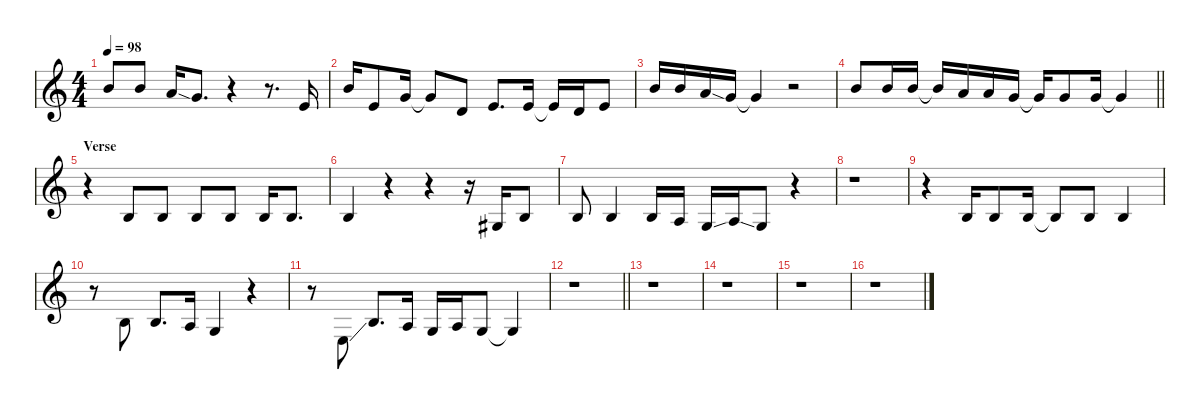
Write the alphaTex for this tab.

\defaultSystemsLayout 4
\hideDynamics
\bracketExtendMode nobrackets
\singleTrackTrackNamePolicy hidden
\multiTrackTrackNamePolicy hidden
\firstSystemTrackNameMode fullname
\firstSystemTrackNameOrientation horizontal
\otherSystemsTrackNameOrientation horizontal
\track ("Vocals 1" "clar.") {instrument clarinet}
\staff {score}
\tuning (E4 B3 G3 D3 A2 E2)
\ts (4 4)
\tempo 98
\clef g2
\ks c
7.1.8{dy f beam Up} 7.1.8{beam Up} 5.1{ss}.16{beam Up} 3.1.8{d beam Up} r.4{beam Up} r.8{d beam Up} 0.1.16{beam Up} |
7.1.16{beam Up} 0.1.8{beam Up} 3.1.16{beam Up} 3.1{t}.8{beam Up} 3.2.8{beam Up} 0.1.8{d beam Up} 0.1.16{beam Up} 0.1{t}.16{beam Up} 3.2.16{beam Up} 0.1.8{beam Up} |
7.1.16{beam Up} 7.1.16{beam Up} 5.1{ss}.16{beam Up} 3.1.16{beam Up} 3.1{t}.4{beam Up} r.2{beam Up} |
\barLineRight lightlight
7.1.8{beam Up} 7.1.16{beam Up} 7.1.16{beam Up} 7.1{t}.16{beam Up} 5.1.16{beam Up} 5.1.16{beam Up} 3.1.16{beam Up} 3.1{t}.16{beam Up} 3.1.8{beam Up} 3.1.16{beam Up} 3.1{t}.4{beam Up} |
\section ("" "Verse")
r.4{beam Down} 0.2.8{beam Up} 0.2.8{beam Up} 0.2.8{beam Up} 0.2.8{beam Up} 0.2.16{beam Up} 0.2.8{d beam Up} |
0.2.4{beam Up} r.4{beam Up} r.4{beam Up} r.16{beam Up} 1.3{acc #}.16{beam Up} 0.2.8{beam Up} |
0.2.8{beam Up} 0.2.4{beam Up} 0.2.16{beam Up} 2.3.16{beam Up} 0.3{ss}.16{beam Up} 2.3{ss}.16{beam Up} 0.3.8{beam Up} r.4{beam Up} |
r.1{beam Down} |
r.4{beam Down} 0.2.16{beam Up} 0.2.8{beam Up} 0.2.16{beam Up} 0.2{t}.8{beam Up} 0.2.8{beam Up} 0.2.4{beam Up} |
r.8{beam Down} 0.2.8{beam Up} 0.2.8{d beam Up} 2.3.16{beam Up} 0.3.4{beam Up} r.4{beam Up} |
r.8{beam Down} 2.4{ss}.8{beam Up} 9.4.8{d beam Up} 2.3.16{beam Up} 0.3.16{beam Up} 2.3.16{beam Up} 0.3.8{beam Up} 0.3{t}.4{beam Up} |
\barLineRight lightlight
r.1{beam Down} |
r.1{beam Down} |
r.1{beam Down} |
r.1{beam Down} |
r.1{beam Down}
